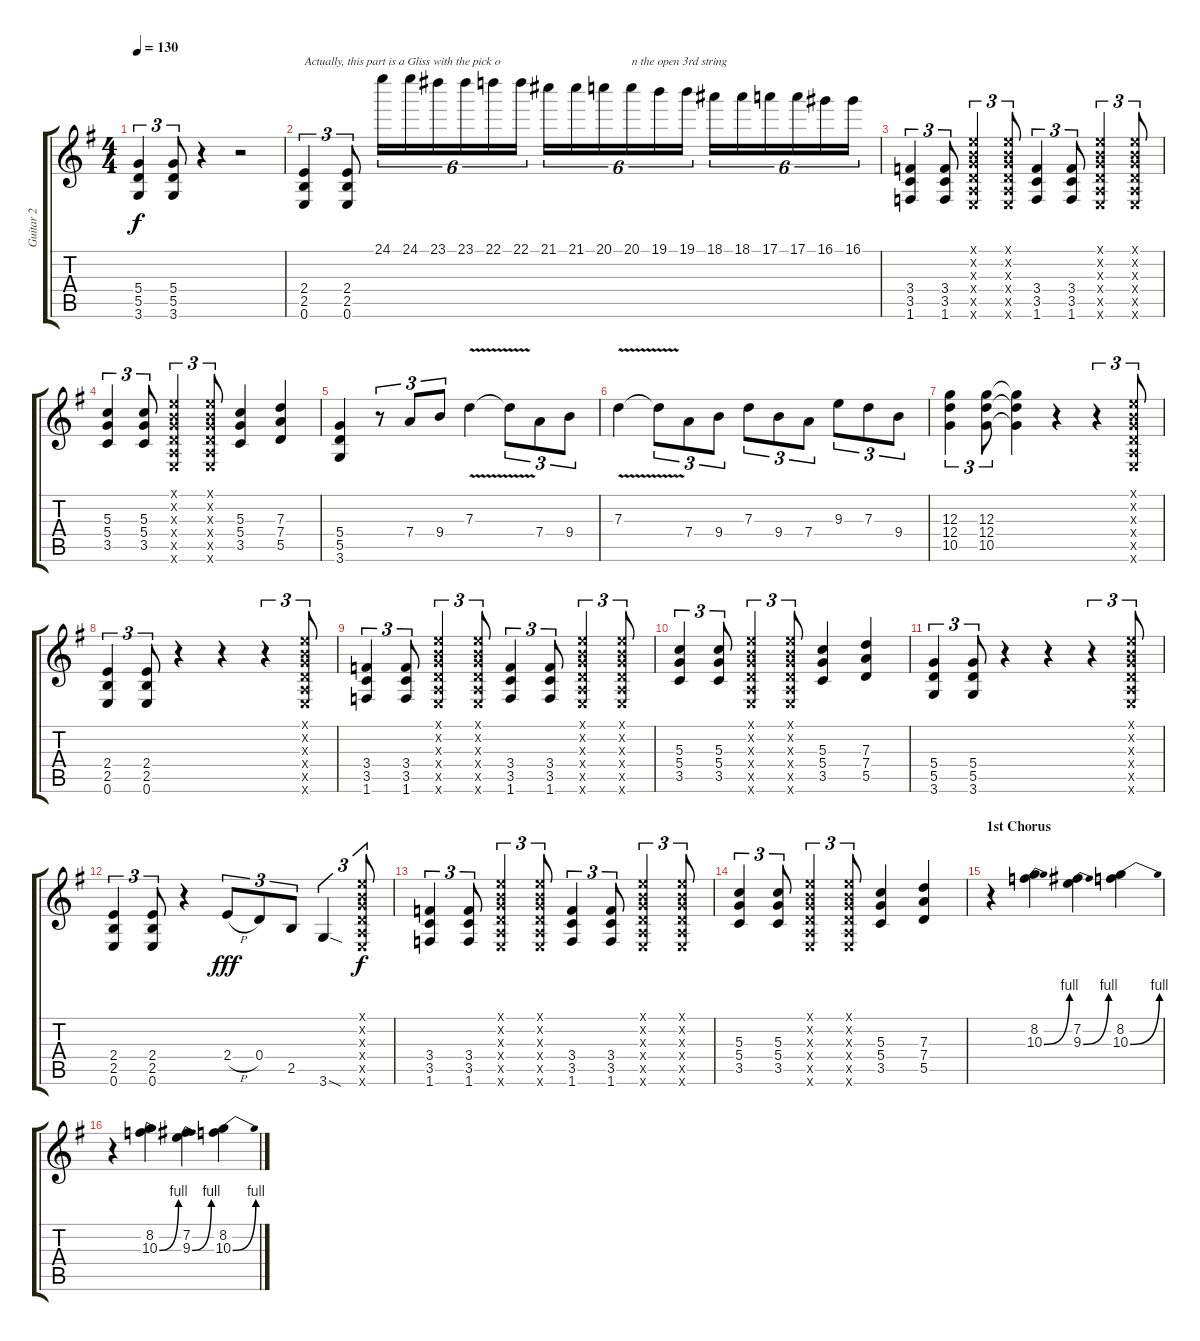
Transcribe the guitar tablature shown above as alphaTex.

\track ("Guitar 2" "Guitar 2") {instrument overdrivenguitar}
\staff {score tabs}
\tuning (E4 B3 G3 D3 A2 E2) {hide}
\ts (4 4)
\tempo 130
\clef g2
\ks g
(5.4 5.5 3.6).4{tu (3 2) dy f} (5.4 5.5 3.6).8{tu (3 2)} r.4 r.2 |
(2.4 2.5 0.6).4{tu (3 2) txt "Actually, this part is a Gliss with the pick o    "} (2.4 2.5 0.6).8{tu (3 2)} 24.1.16{tu (6 4) volume 16 balance 4 instrument guitarharmonics} 24.1.16{tu (6 4)} 23.1.16{tu (6 4)} 23.1.16{tu (6 4)} 22.1.16{tu (6 4)} 22.1.16{tu (6 4)} 21.1.16{tu (6 4)} 21.1.16{tu (6 4)} 20.1.16{tu (6 4)} 20.1.16{tu (6 4) txt "n the open 3rd string "} 19.1.16{tu (6 4)} 19.1.16{tu (6 4)} 18.1.16{tu (6 4)} 18.1.16{tu (6 4)} 17.1.16{tu (6 4)} 17.1.16{tu (6 4)} 16.1.16{tu (6 4)} 16.1.16{tu (6 4)} |
(3.4 3.5 1.6).4{tu (3 2) volume 10 balance 8 instrument overdrivenguitar} (3.4 3.5 1.6).8{tu (3 2)} (0.1{x} 0.2{x} 0.3{x} 0.4{x} 0.5{x} 0.6{x}).4{tu (3 2)} (0.1{x} 0.2{x} 0.3{x} 0.4{x} 0.5{x} 0.6{x}).8{tu (3 2)} (3.4 3.5 1.6).4{tu (3 2)} (3.4 3.5 1.6).8{tu (3 2)} (0.1{x} 0.2{x} 0.3{x} 0.4{x} 0.5{x} 0.6{x}).4{tu (3 2)} (0.1{x} 0.2{x} 0.3{x} 0.4{x} 0.5{x} 0.6{x}).8{tu (3 2)} |
(5.3 5.4 3.5).4{tu (3 2)} (5.3 5.4 3.5).8{tu (3 2)} (0.1{x} 0.2{x} 0.3{x} 0.4{x} 0.5{x} 0.6{x}).4{tu (3 2)} (0.1{x} 0.2{x} 0.3{x} 0.4{x} 0.5{x} 0.6{x}).8{tu (3 2)} (5.3 5.4 3.5).4 (7.3 7.4 5.5).4 |
(5.4 5.5 3.6).4 r.8{tu (3 2)} 7.4.8{tu (3 2)} 9.4.8{tu (3 2)} 7.3{v}.4 7.3{t}.8{tu (3 2)} 7.4.8{tu (3 2)} 9.4.8{tu (3 2)} |
7.3{v}.4 7.3{t}.8{tu (3 2)} 7.4.8{tu (3 2)} 9.4.8{tu (3 2)} 7.3.8{tu (3 2)} 9.4.8{tu (3 2)} 7.4.8{tu (3 2)} 9.3.8{tu (3 2)} 7.3.8{tu (3 2)} 9.4.8{tu (3 2)} |
(12.3 12.4 10.5).4{tu (3 2)} (12.3 12.4 10.5).8{tu (3 2)} (12.3{t} 12.4{t} 10.5{t}).4 r.4 r.4{tu (3 2)} (0.1{x} 0.2{x} 0.3{x} 0.4{x} 0.5{x} 0.6{x}).8{tu (3 2)} |
(2.4 2.5 0.6).4{tu (3 2)} (2.4 2.5 0.6).8{tu (3 2)} r.4 r.4 r.4{tu (3 2)} (0.1{x} 0.2{x} 0.3{x} 0.4{x} 0.5{x} 0.6{x}).8{tu (3 2)} |
(3.4 3.5 1.6).4{tu (3 2)} (3.4 3.5 1.6).8{tu (3 2)} (0.1{x} 0.2{x} 0.3{x} 0.4{x} 0.5{x} 0.6{x}).4{tu (3 2)} (0.1{x} 0.2{x} 0.3{x} 0.4{x} 0.5{x} 0.6{x}).8{tu (3 2)} (3.4 3.5 1.6).4{tu (3 2)} (3.4 3.5 1.6).8{tu (3 2)} (0.1{x} 0.2{x} 0.3{x} 0.4{x} 0.5{x} 0.6{x}).4{tu (3 2)} (0.1{x} 0.2{x} 0.3{x} 0.4{x} 0.5{x} 0.6{x}).8{tu (3 2)} |
(5.3 5.4 3.5).4{tu (3 2)} (5.3 5.4 3.5).8{tu (3 2)} (0.1{x} 0.2{x} 0.3{x} 0.4{x} 0.5{x} 0.6{x}).4{tu (3 2)} (0.1{x} 0.2{x} 0.3{x} 0.4{x} 0.5{x} 0.6{x}).8{tu (3 2)} (5.3 5.4 3.5).4 (7.3 7.4 5.5).4 |
(5.4 5.5 3.6).4{tu (3 2)} (5.4 5.5 3.6).8{tu (3 2)} r.4 r.4 r.4{tu (3 2)} (0.1{x} 0.2{x} 0.3{x} 0.4{x} 0.5{x} 0.6{x}).8{tu (3 2)} |
(2.4 2.5 0.6).4{tu (3 2)} (2.4 2.5 0.6).8{tu (3 2)} r.4 2.4{h}.8{tu (3 2) dy fff} 0.4.8{tu (3 2)} 2.5.8{tu (3 2)} 3.6{sod}.4{tu (3 2)} (0.1{x} 0.2{x} 0.3{x} 0.4{x} 0.5{x} 0.6{x}).8{tu (3 2) dy f} |
(3.4 3.5 1.6).4{tu (3 2)} (3.4 3.5 1.6).8{tu (3 2)} (0.1{x} 0.2{x} 0.3{x} 0.4{x} 0.5{x} 0.6{x}).4{tu (3 2)} (0.1{x} 0.2{x} 0.3{x} 0.4{x} 0.5{x} 0.6{x}).8{tu (3 2)} (3.4 3.5 1.6).4{tu (3 2)} (3.4 3.5 1.6).8{tu (3 2)} (0.1{x} 0.2{x} 0.3{x} 0.4{x} 0.5{x} 0.6{x}).4{tu (3 2)} (0.1{x} 0.2{x} 0.3{x} 0.4{x} 0.5{x} 0.6{x}).8{tu (3 2)} |
(5.3 5.4 3.5).4{tu (3 2)} (5.3 5.4 3.5).8{tu (3 2)} (0.1{x} 0.2{x} 0.3{x} 0.4{x} 0.5{x} 0.6{x}).4{tu (3 2)} (0.1{x} 0.2{x} 0.3{x} 0.4{x} 0.5{x} 0.6{x}).8{tu (3 2)} (5.3 5.4 3.5).4 (7.3 7.4 5.5).4 |
\section ("" "1st Chorus")
r.4 (8.2 10.3{be (bend 0 0 60 4)}).4 (7.2 9.3{be (bend 0 0 60 4)}).4 (8.2 10.3{be (bend 0 0 60 4)}).4 |
r.4 (8.2 10.3{be (bend 0 0 60 4)}).4 (7.2 9.3{be (bend 0 0 60 4)}).4 (8.2 10.3{be (bend 0 0 60 4)}).4
